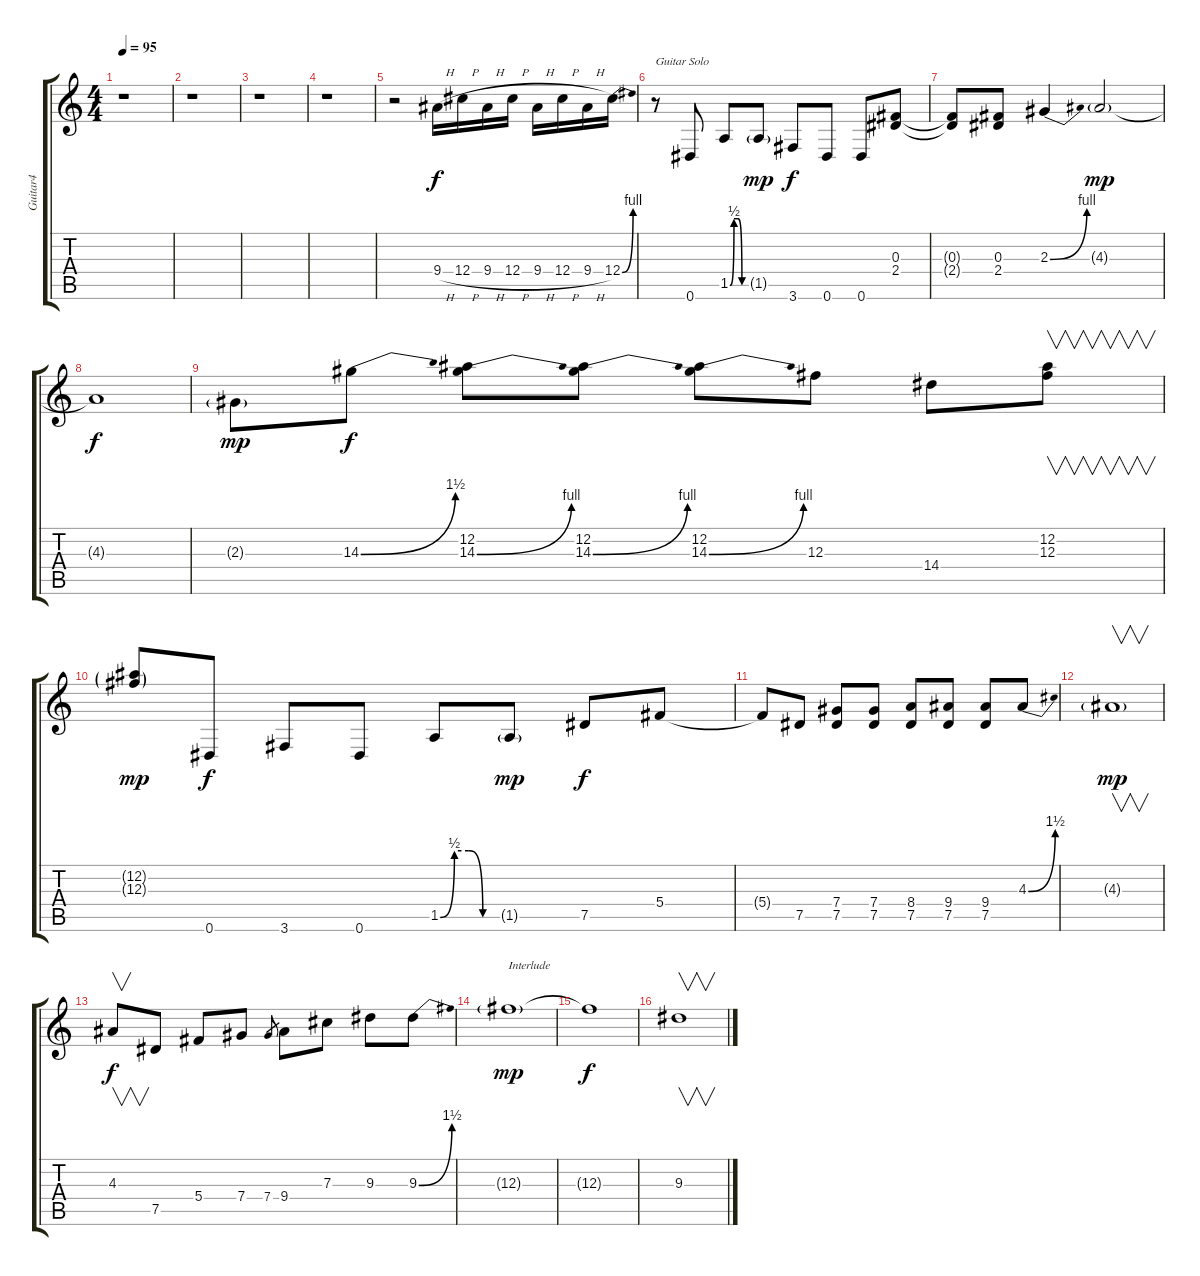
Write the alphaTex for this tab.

\track ("Guitar4" "Guitar4") {instrument overdrivenguitar}
\staff {score tabs}
\tuning (Eb4 Bb3 Gb3 Db3 Ab2 Eb2) {hide}
\ts (4 4)
\tempo 95
\clef g2
\ks c
r.1{dy f} |
r.1 |
r.1 |
r.1 |
r.2 9.4{h}.16 12.4{h}.16 9.4{h}.16 12.4{h}.16 9.4{h}.16 12.4{h}.16 9.4{h}.16 12.4{be (bend 0 0 60 4)}.16 |
r.8{txt "Guitar Solo"} 0.6.8 1.5{be (custom 0 0 15 2 30 2 45 0 60 0)}.8 1.5{g}.8{dy mp} 3.6.8{dy f} 0.6.8 0.6.8 (0.3 2.4).8 |
(0.3{t} 2.4{t}).8 (0.3 2.4).8 2.3{be (bend 0 0 60 4)}.4 4.3{g}.2{dy mp} |
4.3{t}.1{dy f} |
2.3{g}.8{dy mp} 14.3{be (bend 0 0 60 6)}.8{dy f} (12.2 14.3{be (bend 0 0 60 4)}).8 (12.2 14.3{be (bend 0 0 60 4)}).8 (12.2 14.3{be (bend 0 0 60 4)}).8 12.3.8 14.4.8 (12.2 12.3).8{v} |
(12.2{g} 12.3{g}).8{dy mp} 0.6.8{dy f} 3.6.8 0.6.8 1.5{be (custom 0 0 15 2 30 2 45 0 60 0)}.8 1.5{g}.8{dy mp} 7.5.8{dy f} 5.4.8 |
5.4{t}.8 7.5.8 (7.4 7.5).8 (7.4 7.5).8 (8.4 7.5).8 (9.4 7.5).8 (9.4 7.5).8 4.3{be (bend 0 0 60 6)}.8 |
4.3{g}.1{v dy mp} |
4.3.8{v dy f} 7.5.8 5.4.8 7.4.8 7.4.8{gr} 9.4.8 7.3.8 9.3.8 9.3{be (bend 0 0 60 6)}.8 |
12.3{g}.1{txt "Interlude" dy mp} |
12.3{t}.1{dy f} |
9.3.1{v}
